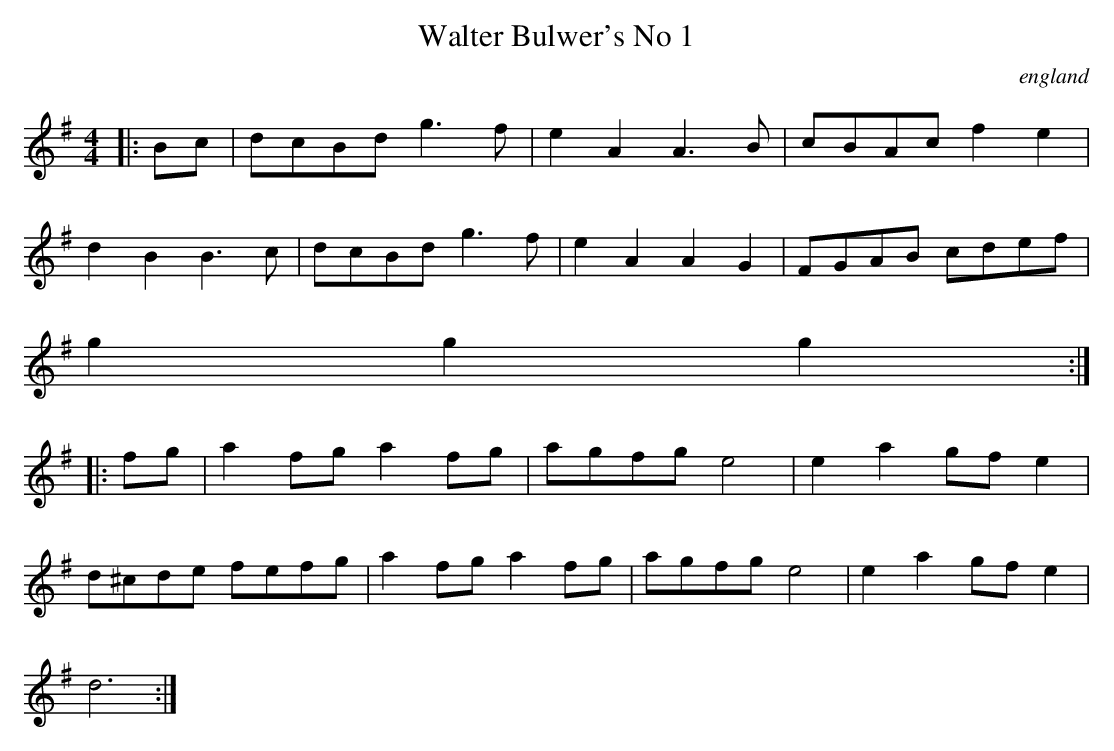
X:1
T:Walter Bulwer's No 1
O:england
M:4/4
L:1/8
K:G
|:Bc|dcBd g3f|e2A2A3B|cBAc f2e2|
d2B2B3c|dcBd g3f|e2A2A2G2|FGAB cdef|
g2g2g2:|
|:fg|a2fg a2fg|agfg e4|e2a2gf e2|
d^cde fefg|a2fg a2fg|agfg e4|e2a2gf e2|
d6:|
